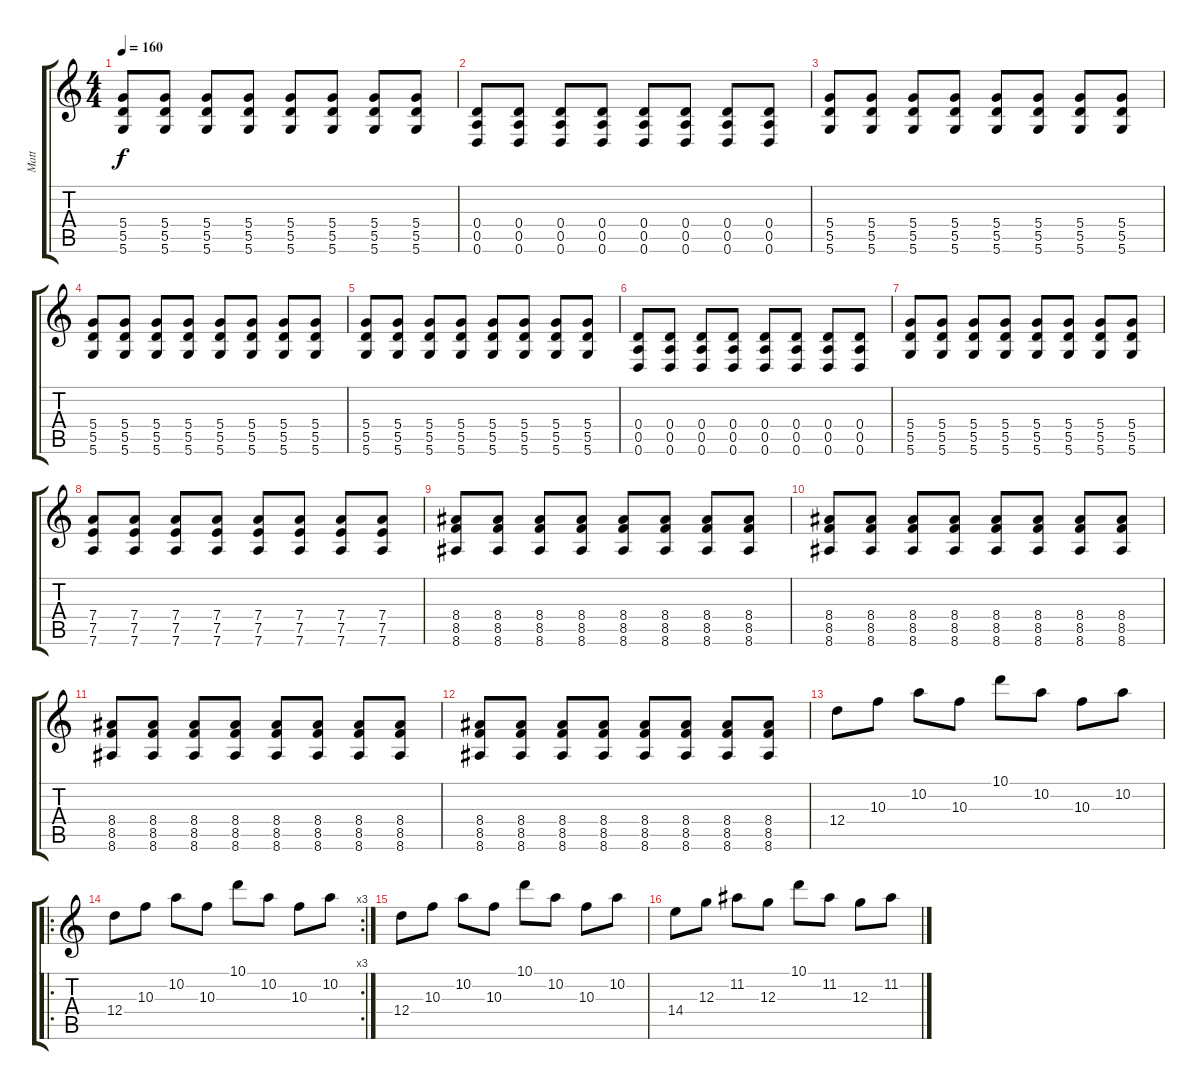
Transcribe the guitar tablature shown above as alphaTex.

\track ("Matt" "Matt") {instrument overdrivenguitar}
\staff {score tabs}
\tuning (E4 B3 G3 D3 A2 D2) {hide}
\ts (4 4)
\tempo 160
\clef g2
\ks c
(5.4 5.5 5.6).8{dy f} (5.4 5.5 5.6).8 (5.4 5.5 5.6).8 (5.4 5.5 5.6).8 (5.4 5.5 5.6).8 (5.4 5.5 5.6).8 (5.4 5.5 5.6).8 (5.4 5.5 5.6).8 |
(0.4 0.5 0.6).8 (0.4 0.5 0.6).8 (0.4 0.5 0.6).8 (0.4 0.5 0.6).8 (0.4 0.5 0.6).8 (0.4 0.5 0.6).8 (0.4 0.5 0.6).8 (0.4 0.5 0.6).8 |
(5.4 5.5 5.6).8 (5.4 5.5 5.6).8 (5.4 5.5 5.6).8 (5.4 5.5 5.6).8 (5.4 5.5 5.6).8 (5.4 5.5 5.6).8 (5.4 5.5 5.6).8 (5.4 5.5 5.6).8 |
(5.4 5.5 5.6).8 (5.4 5.5 5.6).8 (5.4 5.5 5.6).8 (5.4 5.5 5.6).8 (5.4 5.5 5.6).8 (5.4 5.5 5.6).8 (5.4 5.5 5.6).8 (5.4 5.5 5.6).8 |
(5.4 5.5 5.6).8 (5.4 5.5 5.6).8 (5.4 5.5 5.6).8 (5.4 5.5 5.6).8 (5.4 5.5 5.6).8 (5.4 5.5 5.6).8 (5.4 5.5 5.6).8 (5.4 5.5 5.6).8 |
(0.4 0.5 0.6).8 (0.4 0.5 0.6).8 (0.4 0.5 0.6).8 (0.4 0.5 0.6).8 (0.4 0.5 0.6).8 (0.4 0.5 0.6).8 (0.4 0.5 0.6).8 (0.4 0.5 0.6).8 |
(5.4 5.5 5.6).8 (5.4 5.5 5.6).8 (5.4 5.5 5.6).8 (5.4 5.5 5.6).8 (5.4 5.5 5.6).8 (5.4 5.5 5.6).8 (5.4 5.5 5.6).8 (5.4 5.5 5.6).8 |
(7.4 7.5 7.6).8 (7.4 7.5 7.6).8 (7.4 7.5 7.6).8 (7.4 7.5 7.6).8 (7.4 7.5 7.6).8 (7.4 7.5 7.6).8 (7.4 7.5 7.6).8 (7.4 7.5 7.6).8 |
(8.4 8.5 8.6).8 (8.4 8.5 8.6).8 (8.4 8.5 8.6).8 (8.4 8.5 8.6).8 (8.4 8.5 8.6).8 (8.4 8.5 8.6).8 (8.4 8.5 8.6).8 (8.4 8.5 8.6).8 |
(8.4 8.5 8.6).8 (8.4 8.5 8.6).8 (8.4 8.5 8.6).8 (8.4 8.5 8.6).8 (8.4 8.5 8.6).8 (8.4 8.5 8.6).8 (8.4 8.5 8.6).8 (8.4 8.5 8.6).8 |
(8.4 8.5 8.6).8 (8.4 8.5 8.6).8 (8.4 8.5 8.6).8 (8.4 8.5 8.6).8 (8.4 8.5 8.6).8 (8.4 8.5 8.6).8 (8.4 8.5 8.6).8 (8.4 8.5 8.6).8 |
(8.4 8.5 8.6).8 (8.4 8.5 8.6).8 (8.4 8.5 8.6).8 (8.4 8.5 8.6).8 (8.4 8.5 8.6).8 (8.4 8.5 8.6).8 (8.4 8.5 8.6).8 (8.4 8.5 8.6).8 |
12.4.8 10.3.8 10.2.8 10.3.8 10.1.8 10.2.8 10.3.8 10.2.8 |
\ro
\rc 3
12.4.8 10.3.8 10.2.8 10.3.8 10.1.8 10.2.8 10.3.8 10.2.8 |
12.4.8 10.3.8 10.2.8 10.3.8 10.1.8 10.2.8 10.3.8 10.2.8 |
14.4.8 12.3.8 11.2.8 12.3.8 10.1.8 11.2.8 12.3.8 11.2.8
